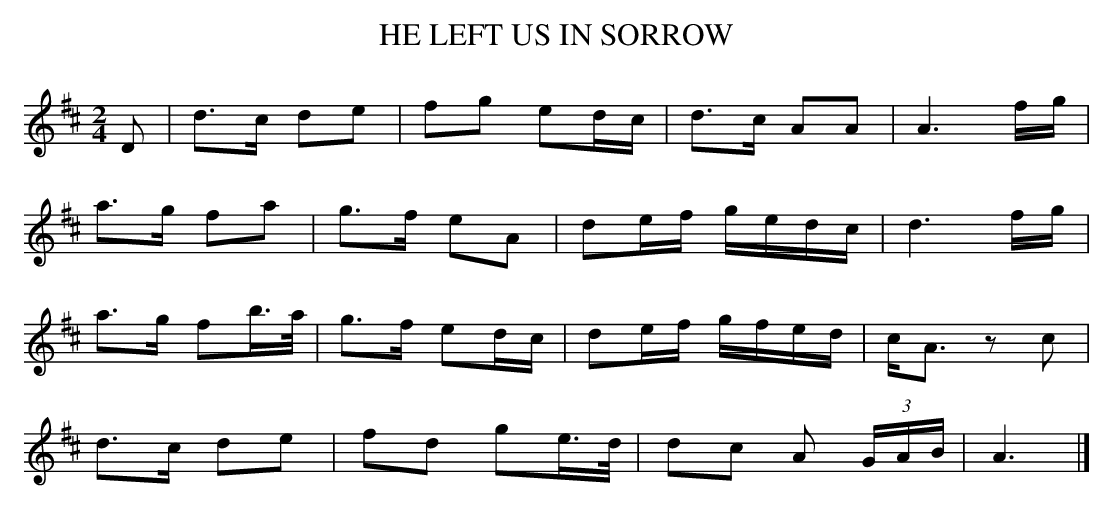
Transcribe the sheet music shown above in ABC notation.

X:1
T:HE LEFT US IN SORROW
Y:"plaintive"
M:2/4
L:1/16
K:D
D2|d3c d2e2|f2g2 e2dc|d3c A2A2|A6fg|
a3g f2a2|g3f e2A2|d2ef gedc|d6fg|
a3g f2b>a|g3f e2dc|d2ef gfed|cA3 z2c2|
d3c d2e2|f2d2 g2e>d|d2c2 A2 (3GAB|A6|]
